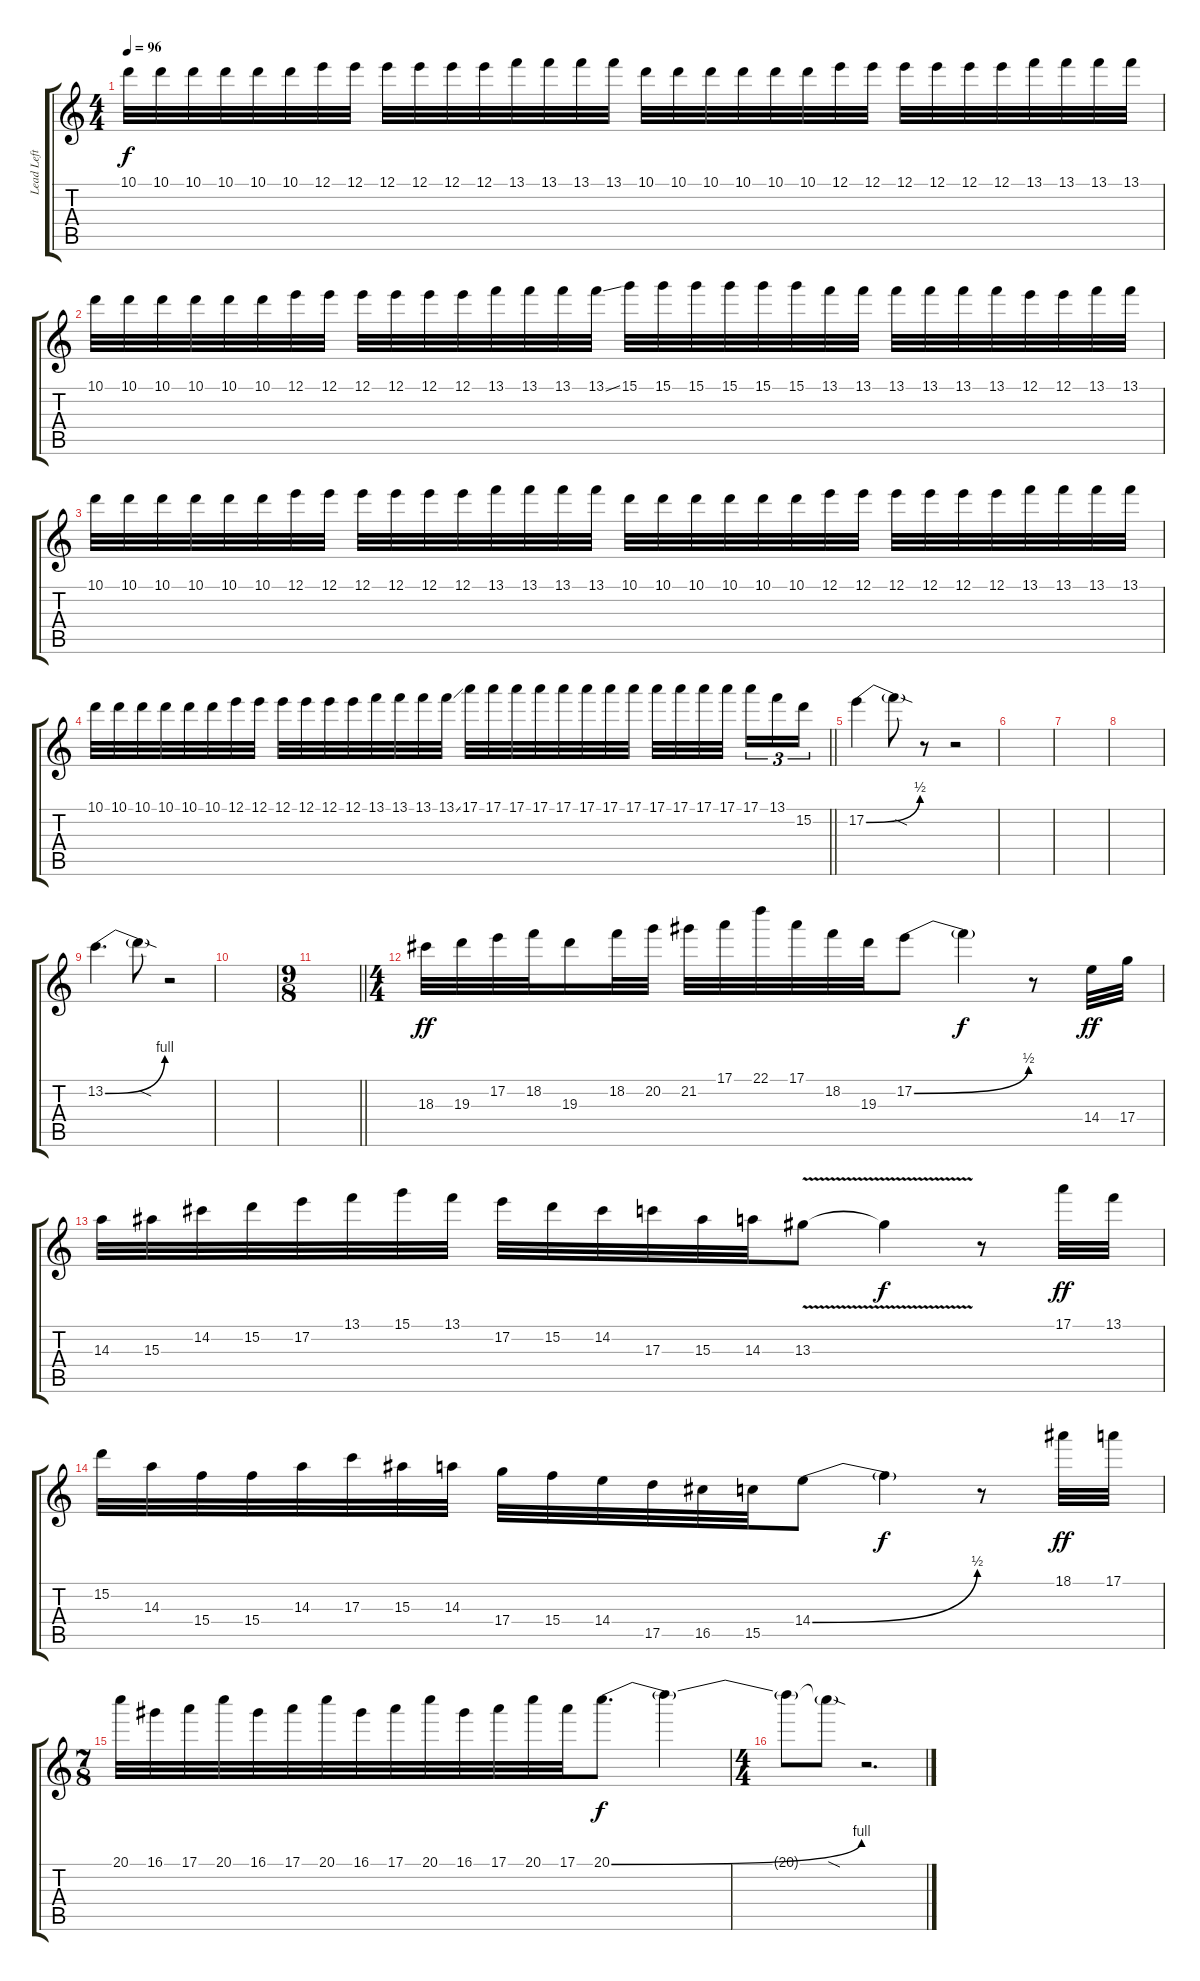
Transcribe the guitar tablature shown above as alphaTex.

\track ("Lead Left" "Lead Left") {instrument distortionguitar}
\staff {score tabs}
\tuning (E4 B3 G3 D3 A2 D2) {hide}
\ts (4 4)
\tempo 96
\clef g2
\ks c
10.1.32{dy f volume 15} 10.1.32 10.1.32 10.1.32 10.1.32 10.1.32 12.1.32 12.1.32 12.1.32 12.1.32 12.1.32 12.1.32 13.1.32 13.1.32 13.1.32 13.1.32 10.1.32 10.1.32 10.1.32 10.1.32 10.1.32 10.1.32 12.1.32 12.1.32 12.1.32 12.1.32 12.1.32 12.1.32 13.1.32 13.1.32 13.1.32 13.1.32 |
10.1.32 10.1.32 10.1.32 10.1.32 10.1.32 10.1.32 12.1.32 12.1.32 12.1.32 12.1.32 12.1.32 12.1.32 13.1.32 13.1.32 13.1.32 13.1{ss}.32 15.1.32 15.1.32 15.1.32 15.1.32 15.1.32 15.1.32 13.1.32 13.1.32 13.1.32 13.1.32 13.1.32 13.1.32 12.1.32 12.1.32 13.1.32 13.1.32 |
10.1.32 10.1.32 10.1.32 10.1.32 10.1.32 10.1.32 12.1.32 12.1.32 12.1.32 12.1.32 12.1.32 12.1.32 13.1.32 13.1.32 13.1.32 13.1.32 10.1.32 10.1.32 10.1.32 10.1.32 10.1.32 10.1.32 12.1.32 12.1.32 12.1.32 12.1.32 12.1.32 12.1.32 13.1.32 13.1.32 13.1.32 13.1.32 |
\barLineRight lightlight
10.1.32 10.1.32 10.1.32 10.1.32 10.1.32 10.1.32 12.1.32 12.1.32 12.1.32 12.1.32 12.1.32 12.1.32 13.1.32 13.1.32 13.1.32 13.1{ss}.32 17.1.32 17.1.32 17.1.32 17.1.32 17.1.32 17.1.32 17.1.32 17.1.32 17.1.32 17.1.32 17.1.32 17.1.32{beam splitsecondary} 17.1.16{tu (3 2)} 13.1.16{tu (3 2)} 15.2.16{tu (3 2)} |
17.2{be (bend 0 0 60 2)}.4 17.2{sod t}.8 r.8 r.2 |
|
|
|
13.2{be (bend 0 0 60 4)}.4{d} 13.2{sod t}.8 r.2 |
|
\ts (9 8)
\barLineRight lightlight
|
\ts (4 4)
18.3.32{dy ff volume 13 balance 0} 19.3.32 17.2.32 18.2.32 19.3.16 18.2.32 20.2.32 21.2.32 17.1.32 22.1.32 17.1.32 18.2.32 19.3.32 17.2{be (bend 0 0 60 2)}.8 17.2{t}.4{dy f} r.8 14.4.32{dy ff} 17.4.32 |
14.3.32 15.3.32 14.2.32 15.2.32 17.2.32 13.1.32 15.1.32 13.1.32 17.2.32 15.2.32 14.2.32 17.3.32 15.3.32 14.3.32 13.3{v}.8 13.3{t}.4{dy f} r.8 17.1.32{dy ff} 13.1.32 |
15.2.32 14.3.32 15.4.32 15.4.32 14.3.32 17.3.32 15.3.32 14.3.32 17.4.32 15.4.32 14.4.32 17.5.32 16.5.32 15.5.32 14.4{be (bend 0 0 60 2)}.8 14.4{t}.4{dy f} r.8 18.1.32{dy ff} 17.1.32 |
\ts (7 8)
20.1.32 16.1.32 17.1.32 20.1.32 16.1.32 17.1.32 20.1.32 16.1.32 17.1.32 20.1.32 16.1.32 17.1.32 20.1.32 17.1.32 20.1{be (bend 0 0 60 4)}.8{d dy f} 20.1{t}.4 |
\ts (4 4)
20.1{t}.8 20.1{sod t}.8 r.2{d}
